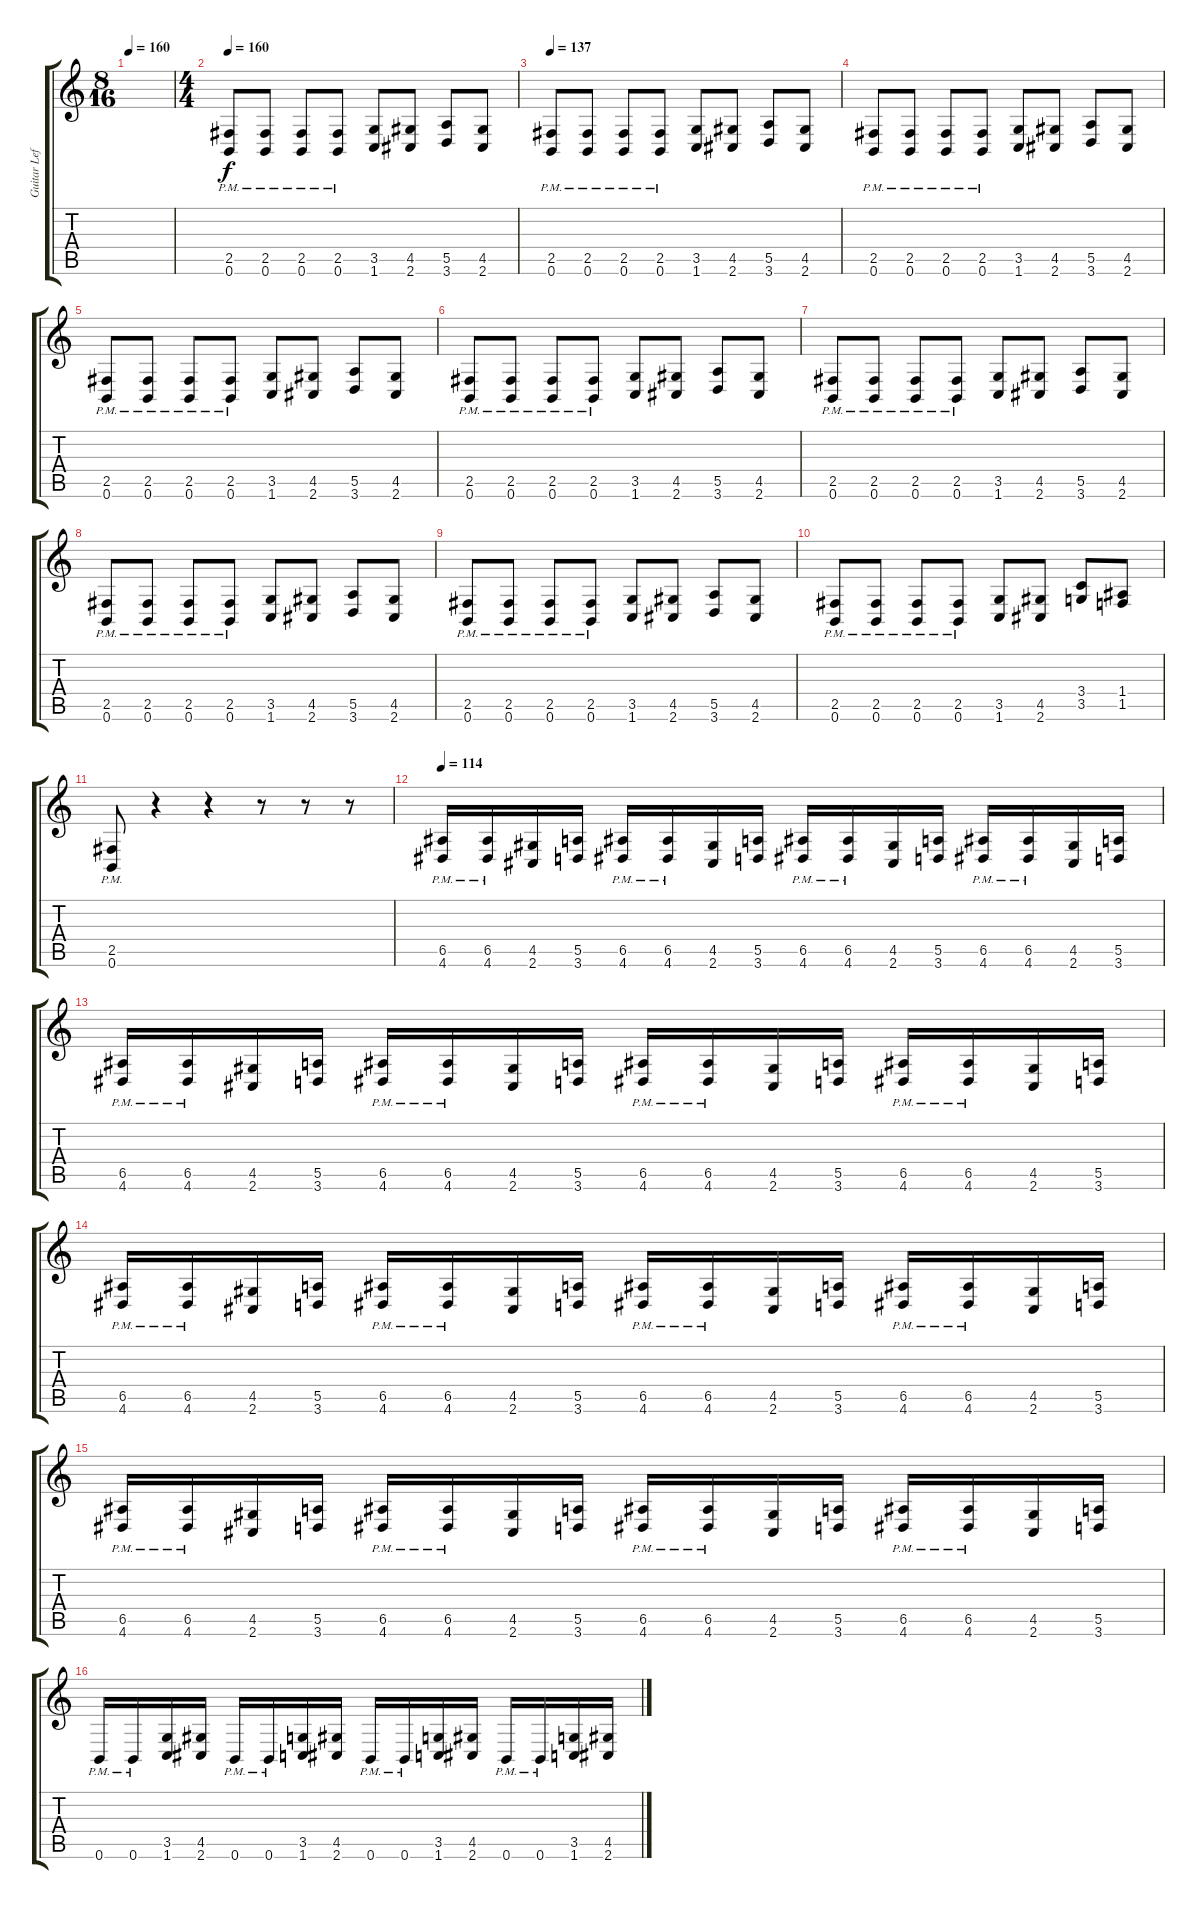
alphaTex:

\track ("Guitar Left" "Guitar Lef") {instrument overdrivenguitar}
\staff {score tabs}
\tuning (B3 Gb3 D3 A2 E2 B1) {hide}
\ts (8 16)
\tempo 160
\clef g2
\ks c
|
\ts (4 4)
\tempo 160
(2.5{pm} 0.6{pm}).8 (2.5{pm} 0.6{pm}).8 (2.5{pm} 0.6{pm}).8 (2.5{pm} 0.6{pm}).8 (3.5 1.6).8 (4.5 2.6).8 (5.5 3.6).8 (4.5 2.6).8 |
\tempo 137
(2.5{pm} 0.6{pm}).8 (2.5{pm} 0.6{pm}).8 (2.5{pm} 0.6{pm}).8 (2.5{pm} 0.6{pm}).8 (3.5 1.6).8 (4.5 2.6).8 (5.5 3.6).8 (4.5 2.6).8 |
(2.5{pm} 0.6{pm}).8 (2.5{pm} 0.6{pm}).8 (2.5{pm} 0.6{pm}).8 (2.5{pm} 0.6{pm}).8 (3.5 1.6).8 (4.5 2.6).8 (5.5 3.6).8 (4.5 2.6).8 |
(2.5{pm} 0.6{pm}).8 (2.5{pm} 0.6{pm}).8 (2.5{pm} 0.6{pm}).8 (2.5{pm} 0.6{pm}).8 (3.5 1.6).8 (4.5 2.6).8 (5.5 3.6).8 (4.5 2.6).8 |
(2.5{pm} 0.6{pm}).8 (2.5{pm} 0.6{pm}).8 (2.5{pm} 0.6{pm}).8 (2.5{pm} 0.6{pm}).8 (3.5 1.6).8 (4.5 2.6).8 (5.5 3.6).8 (4.5 2.6).8 |
(2.5{pm} 0.6{pm}).8 (2.5{pm} 0.6{pm}).8 (2.5{pm} 0.6{pm}).8 (2.5{pm} 0.6{pm}).8 (3.5 1.6).8 (4.5 2.6).8 (5.5 3.6).8 (4.5 2.6).8 |
(2.5{pm} 0.6{pm}).8 (2.5{pm} 0.6{pm}).8 (2.5{pm} 0.6{pm}).8 (2.5{pm} 0.6{pm}).8 (3.5 1.6).8 (4.5 2.6).8 (5.5 3.6).8 (4.5 2.6).8 |
(2.5{pm} 0.6{pm}).8 (2.5{pm} 0.6{pm}).8 (2.5{pm} 0.6{pm}).8 (2.5{pm} 0.6{pm}).8 (3.5 1.6).8 (4.5 2.6).8 (5.5 3.6).8 (4.5 2.6).8 |
(2.5{pm} 0.6{pm}).8 (2.5{pm} 0.6{pm}).8 (2.5{pm} 0.6{pm}).8 (2.5{pm} 0.6{pm}).8 (3.5 1.6).8 (4.5 2.6).8 (3.4 3.5).8 (1.4 1.5).8 |
(2.5{pm} 0.6{pm}).8 r.4 r.4 r.8 r.8 r.8 |
\tempo 114
(6.5{pm} 4.6{pm}).16 (6.5{pm} 4.6{pm}).16 (4.5 2.6).16 (5.5 3.6).16 (6.5{pm} 4.6{pm}).16 (6.5{pm} 4.6{pm}).16 (4.5 2.6).16 (5.5 3.6).16 (6.5{pm} 4.6{pm}).16 (6.5{pm} 4.6{pm}).16 (4.5 2.6).16 (5.5 3.6).16 (6.5{pm} 4.6{pm}).16 (6.5{pm} 4.6{pm}).16 (4.5 2.6).16 (5.5 3.6).16 |
(6.5{pm} 4.6{pm}).16 (6.5{pm} 4.6{pm}).16 (4.5 2.6).16 (5.5 3.6).16 (6.5{pm} 4.6{pm}).16 (6.5{pm} 4.6{pm}).16 (4.5 2.6).16 (5.5 3.6).16 (6.5{pm} 4.6{pm}).16 (6.5{pm} 4.6{pm}).16 (4.5 2.6).16 (5.5 3.6).16 (6.5{pm} 4.6{pm}).16 (6.5{pm} 4.6{pm}).16 (4.5 2.6).16 (5.5 3.6).16 |
(6.5{pm} 4.6{pm}).16 (6.5{pm} 4.6{pm}).16 (4.5 2.6).16 (5.5 3.6).16 (6.5{pm} 4.6{pm}).16 (6.5{pm} 4.6{pm}).16 (4.5 2.6).16 (5.5 3.6).16 (6.5{pm} 4.6{pm}).16 (6.5{pm} 4.6{pm}).16 (4.5 2.6).16 (5.5 3.6).16 (6.5{pm} 4.6{pm}).16 (6.5{pm} 4.6{pm}).16 (4.5 2.6).16 (5.5 3.6).16 |
(6.5{pm} 4.6{pm}).16 (6.5{pm} 4.6{pm}).16 (4.5 2.6).16 (5.5 3.6).16 (6.5{pm} 4.6{pm}).16 (6.5{pm} 4.6{pm}).16 (4.5 2.6).16 (5.5 3.6).16 (6.5{pm} 4.6{pm}).16 (6.5{pm} 4.6{pm}).16 (4.5 2.6).16 (5.5 3.6).16 (6.5{pm} 4.6{pm}).16 (6.5{pm} 4.6{pm}).16 (4.5 2.6).16 (5.5 3.6).16 |
0.6{pm}.16 0.6{pm}.16 (3.5 1.6).16 (4.5 2.6).16 0.6{pm}.16 0.6{pm}.16 (3.5 1.6).16 (4.5 2.6).16 0.6{pm}.16 0.6{pm}.16 (3.5 1.6).16 (4.5 2.6).16 0.6{pm}.16 0.6{pm}.16 (3.5 1.6).16 (4.5 2.6).16
